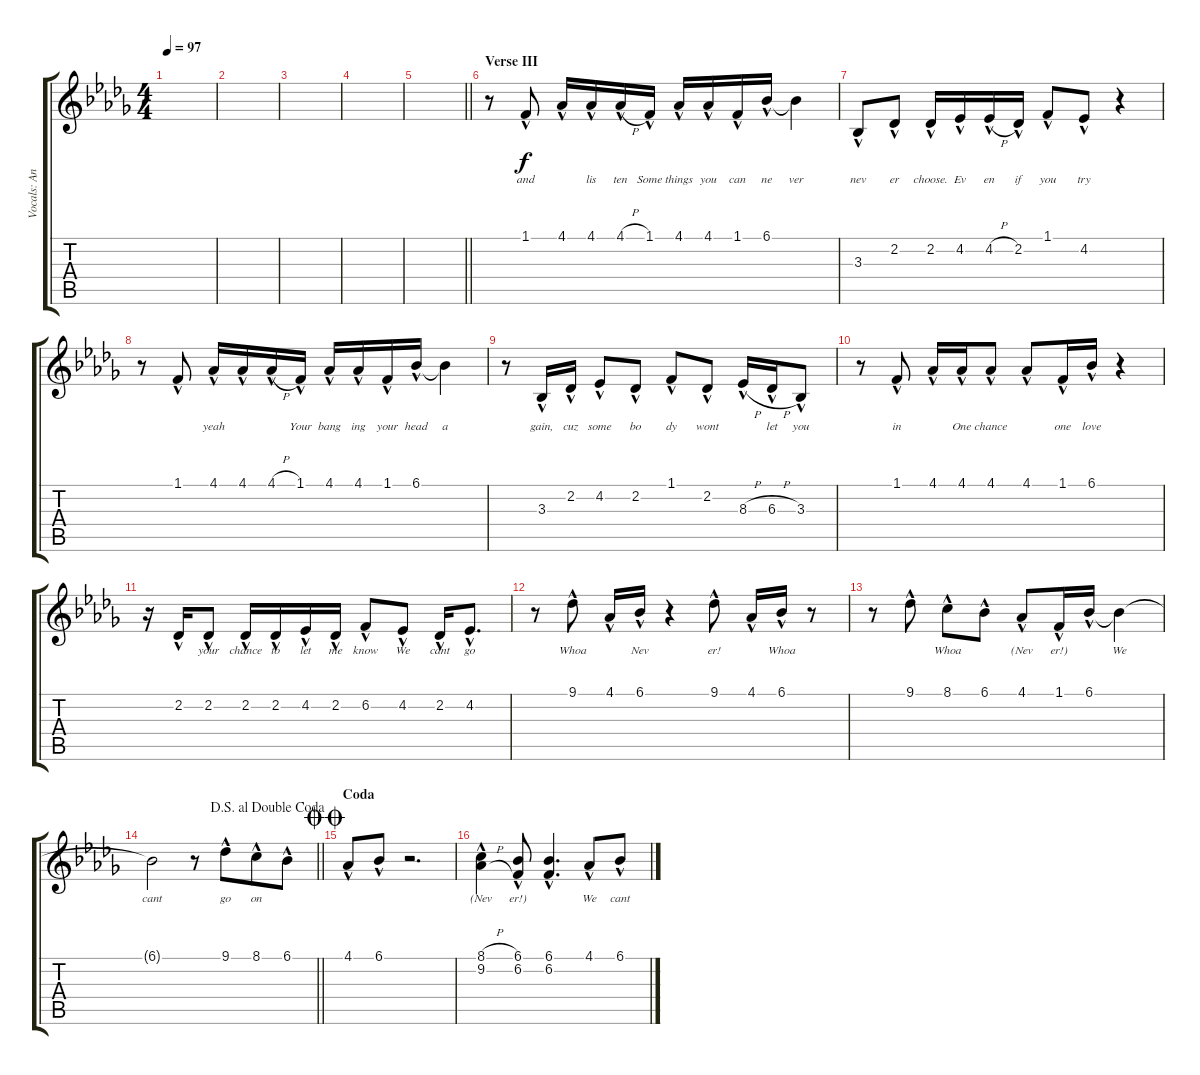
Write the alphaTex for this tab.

\track ("Vocals: Ann" "Vocals: An") {instrument lead2sawtooth}
\staff {score tabs}
\tuning (E4 B3 G3 D3 A2 E2) {hide}
\ts (4 4)
\tempo 97
\clef g2
\ks db
|
|
|
|
\barLineRight lightlight
|
\section ("" "Verse III")
r.8 1.1{hac}.8{lyrics (0 "and") lyrics (1 "") lyrics (2 "") lyrics (3 "") lyrics (4 "")} 4.1{hac}.16{lyrics (0 "") lyrics (1 "") lyrics (2 "") lyrics (3 "") lyrics (4 "")} 4.1{hac}.16{lyrics (0 "lis") lyrics (1 "") lyrics (2 "") lyrics (3 "") lyrics (4 "")} 4.1{h hac}.16{lyrics (0 "ten") lyrics (1 "") lyrics (2 "") lyrics (3 "") lyrics (4 "")} 1.1{hac}.16{lyrics (0 "Some") lyrics (1 "") lyrics (2 "") lyrics (3 "") lyrics (4 "")} 4.1{hac}.16{lyrics (0 "things") lyrics (1 "") lyrics (2 "") lyrics (3 "") lyrics (4 "")} 4.1{hac}.16{lyrics (0 "you") lyrics (1 "") lyrics (2 "") lyrics (3 "") lyrics (4 "")} 1.1{hac}.16{lyrics (0 "can") lyrics (1 "") lyrics (2 "") lyrics (3 "") lyrics (4 "")} 6.1{hac}.16{lyrics (0 "ne") lyrics (1 "") lyrics (2 "") lyrics (3 "") lyrics (4 "")} 6.1{t}.4{lyrics (0 "ver") lyrics (1 "") lyrics (2 "") lyrics (3 "") lyrics (4 "")} |
3.3{hac}.8{lyrics (0 "nev") lyrics (1 "") lyrics (2 "") lyrics (3 "") lyrics (4 "")} 2.2{hac}.8{lyrics (0 "er") lyrics (1 "") lyrics (2 "") lyrics (3 "") lyrics (4 "")} 2.2{hac}.16{lyrics (0 "choose.") lyrics (1 "") lyrics (2 "") lyrics (3 "") lyrics (4 "")} 4.2{hac}.16{lyrics (0 "Ev") lyrics (1 "") lyrics (2 "") lyrics (3 "") lyrics (4 "")} 4.2{h hac}.16{lyrics (0 "en") lyrics (1 "") lyrics (2 "") lyrics (3 "") lyrics (4 "")} 2.2{hac}.16{lyrics (0 "if") lyrics (1 "") lyrics (2 "") lyrics (3 "") lyrics (4 "")} 1.1{hac}.8{lyrics (0 "you") lyrics (1 "") lyrics (2 "") lyrics (3 "") lyrics (4 "")} 4.2{hac}.8{lyrics (0 "try") lyrics (1 "") lyrics (2 "") lyrics (3 "") lyrics (4 "")} r.4 |
r.8 1.1{hac}.8{lyrics (0 "") lyrics (1 "") lyrics (2 "") lyrics (3 "") lyrics (4 "")} 4.1{hac}.16{lyrics (0 "yeah") lyrics (1 "") lyrics (2 "") lyrics (3 "") lyrics (4 "")} 4.1{hac}.16{lyrics (0 "") lyrics (1 "") lyrics (2 "") lyrics (3 "") lyrics (4 "")} 4.1{h hac}.16{lyrics (0 "") lyrics (1 "") lyrics (2 "") lyrics (3 "") lyrics (4 "")} 1.1{hac}.16{lyrics (0 "Your") lyrics (1 "") lyrics (2 "") lyrics (3 "") lyrics (4 "")} 4.1{hac}.16{lyrics (0 "bang") lyrics (1 "") lyrics (2 "") lyrics (3 "") lyrics (4 "")} 4.1{hac}.16{lyrics (0 "ing") lyrics (1 "") lyrics (2 "") lyrics (3 "") lyrics (4 "")} 1.1{hac}.16{lyrics (0 "your") lyrics (1 "") lyrics (2 "") lyrics (3 "") lyrics (4 "")} 6.1{hac}.16{lyrics (0 "head") lyrics (1 "") lyrics (2 "") lyrics (3 "") lyrics (4 "")} 6.1{t}.4{lyrics (0 "a") lyrics (1 "") lyrics (2 "") lyrics (3 "") lyrics (4 "")} |
r.8 3.3{hac}.16{lyrics (0 "gain,") lyrics (1 "") lyrics (2 "") lyrics (3 "") lyrics (4 "")} 2.2{hac}.16{lyrics (0 "cuz") lyrics (1 "") lyrics (2 "") lyrics (3 "") lyrics (4 "")} 4.2{hac}.8{lyrics (0 "some") lyrics (1 "") lyrics (2 "") lyrics (3 "") lyrics (4 "")} 2.2{hac}.8{lyrics (0 "bo") lyrics (1 "") lyrics (2 "") lyrics (3 "") lyrics (4 "")} 1.1{hac}.8{lyrics (0 "dy") lyrics (1 "") lyrics (2 "") lyrics (3 "") lyrics (4 "")} 2.2{hac}.8{lyrics (0 "wont") lyrics (1 "") lyrics (2 "") lyrics (3 "") lyrics (4 "")} 8.3{h hac}.16{lyrics (0 "") lyrics (1 "") lyrics (2 "") lyrics (3 "") lyrics (4 "")} 6.3{h hac}.16{lyrics (0 "let") lyrics (1 "") lyrics (2 "") lyrics (3 "") lyrics (4 "")} 3.3{hac}.8{lyrics (0 "you") lyrics (1 "") lyrics (2 "") lyrics (3 "") lyrics (4 "")} |
r.8 1.1{hac}.8{lyrics (0 "in") lyrics (1 "") lyrics (2 "") lyrics (3 "") lyrics (4 "")} 4.1{hac}.16{lyrics (0 "") lyrics (1 "") lyrics (2 "") lyrics (3 "") lyrics (4 "")} 4.1{hac}.16{lyrics (0 "One") lyrics (1 "") lyrics (2 "") lyrics (3 "") lyrics (4 "")} 4.1{hac}.8{lyrics (0 "chance") lyrics (1 "") lyrics (2 "") lyrics (3 "") lyrics (4 "")} 4.1{hac}.8{lyrics (0 "") lyrics (1 "") lyrics (2 "") lyrics (3 "") lyrics (4 "")} 1.1{hac}.16{lyrics (0 "one") lyrics (1 "") lyrics (2 "") lyrics (3 "") lyrics (4 "")} 6.1{hac}.16{lyrics (0 "love") lyrics (1 "") lyrics (2 "") lyrics (3 "") lyrics (4 "")} r.4 |
r.16 2.2{hac}.16{lyrics (0 "") lyrics (1 "") lyrics (2 "") lyrics (3 "") lyrics (4 "")} 2.2{hac}.8{lyrics (0 "your") lyrics (1 "") lyrics (2 "") lyrics (3 "") lyrics (4 "")} 2.2{hac}.16{lyrics (0 "chance") lyrics (1 "") lyrics (2 "") lyrics (3 "") lyrics (4 "")} 2.2{hac}.16{lyrics (0 "to") lyrics (1 "") lyrics (2 "") lyrics (3 "") lyrics (4 "")} 4.2{hac}.16{lyrics (0 "let") lyrics (1 "") lyrics (2 "") lyrics (3 "") lyrics (4 "")} 2.2{hac}.16{lyrics (0 "me") lyrics (1 "") lyrics (2 "") lyrics (3 "") lyrics (4 "")} 6.2{hac}.8{lyrics (0 "know") lyrics (1 "") lyrics (2 "") lyrics (3 "") lyrics (4 "")} 4.2{hac}.8{lyrics (0 "We") lyrics (1 "") lyrics (2 "") lyrics (3 "") lyrics (4 "")} 2.2{hac}.16{lyrics (0 "cant") lyrics (1 "") lyrics (2 "") lyrics (3 "") lyrics (4 "")} 4.2{hac}.8{d lyrics (0 "go") lyrics (1 "") lyrics (2 "") lyrics (3 "") lyrics (4 "")} |
r.8 9.1{hac}.8{lyrics (0 "Whoa") lyrics (1 "") lyrics (2 "") lyrics (3 "") lyrics (4 "")} 4.1{hac}.16{lyrics (0 "") lyrics (1 "") lyrics (2 "") lyrics (3 "") lyrics (4 "")} 6.1{hac}.16{lyrics (0 "Nev") lyrics (1 "") lyrics (2 "") lyrics (3 "") lyrics (4 "")} r.4 9.1{hac}.8{lyrics (0 "er!") lyrics (1 "") lyrics (2 "") lyrics (3 "") lyrics (4 "")} 4.1{hac}.16{lyrics (0 "") lyrics (1 "") lyrics (2 "") lyrics (3 "") lyrics (4 "")} 6.1{hac}.16{lyrics (0 "Whoa") lyrics (1 "") lyrics (2 "") lyrics (3 "") lyrics (4 "")} r.8 |
r.8 9.1{hac}.8{lyrics (0 "") lyrics (1 "") lyrics (2 "") lyrics (3 "") lyrics (4 "")} 8.1{hac}.8{lyrics (0 "Whoa") lyrics (1 "") lyrics (2 "") lyrics (3 "") lyrics (4 "")} 6.1{hac}.8{lyrics (0 "") lyrics (1 "") lyrics (2 "") lyrics (3 "") lyrics (4 "")} 4.1{hac}.8{lyrics (0 "(Nev") lyrics (1 "") lyrics (2 "") lyrics (3 "") lyrics (4 "")} 1.1{hac}.16{lyrics (0 "er!)") lyrics (1 "") lyrics (2 "") lyrics (3 "") lyrics (4 "")} 6.1{hac}.16{lyrics (0 "") lyrics (1 "") lyrics (2 "") lyrics (3 "") lyrics (4 "")} 6.1{t}.4{lyrics (0 "We") lyrics (1 "") lyrics (2 "") lyrics (3 "") lyrics (4 "")} |
\jump dalsegnoaldoublecoda
\barLineRight lightlight
6.1{t}.2{lyrics (0 "cant") lyrics (1 "") lyrics (2 "") lyrics (3 "") lyrics (4 "")} r.8 9.1{hac}.8{lyrics (0 "go") lyrics (1 "") lyrics (2 "") lyrics (3 "") lyrics (4 "") beam merge} 8.1{hac}.8{lyrics (0 "on") lyrics (1 "") lyrics (2 "") lyrics (3 "") lyrics (4 "")} 6.1{hac}.8{lyrics (0 "") lyrics (1 "") lyrics (2 "") lyrics (3 "") lyrics (4 "")} |
\section ("" "Coda")
\jump doublecoda
4.1{hac}.8{lyrics (0 "") lyrics (1 "") lyrics (2 "") lyrics (3 "") lyrics (4 "")} 6.1{hac}.8{lyrics (0 "") lyrics (1 "") lyrics (2 "") lyrics (3 "") lyrics (4 "")} r.2{d} |
(8.1{h hac} 9.2{h hac}).4{lyrics (0 "(Nev") lyrics (1 "") lyrics (2 "") lyrics (3 "") lyrics (4 "")} (6.1{hac} 6.2{hac}).8{lyrics (0 "er!)") lyrics (1 "") lyrics (2 "") lyrics (3 "") lyrics (4 "")} (6.1{hac} 6.2{hac}).4{d lyrics (0 "") lyrics (1 "") lyrics (2 "") lyrics (3 "") lyrics (4 "")} 4.1{hac}.8{lyrics (0 "We") lyrics (1 "") lyrics (2 "") lyrics (3 "") lyrics (4 "")} 6.1{hac}.8{lyrics (0 "cant") lyrics (1 "") lyrics (2 "") lyrics (3 "") lyrics (4 "")}
